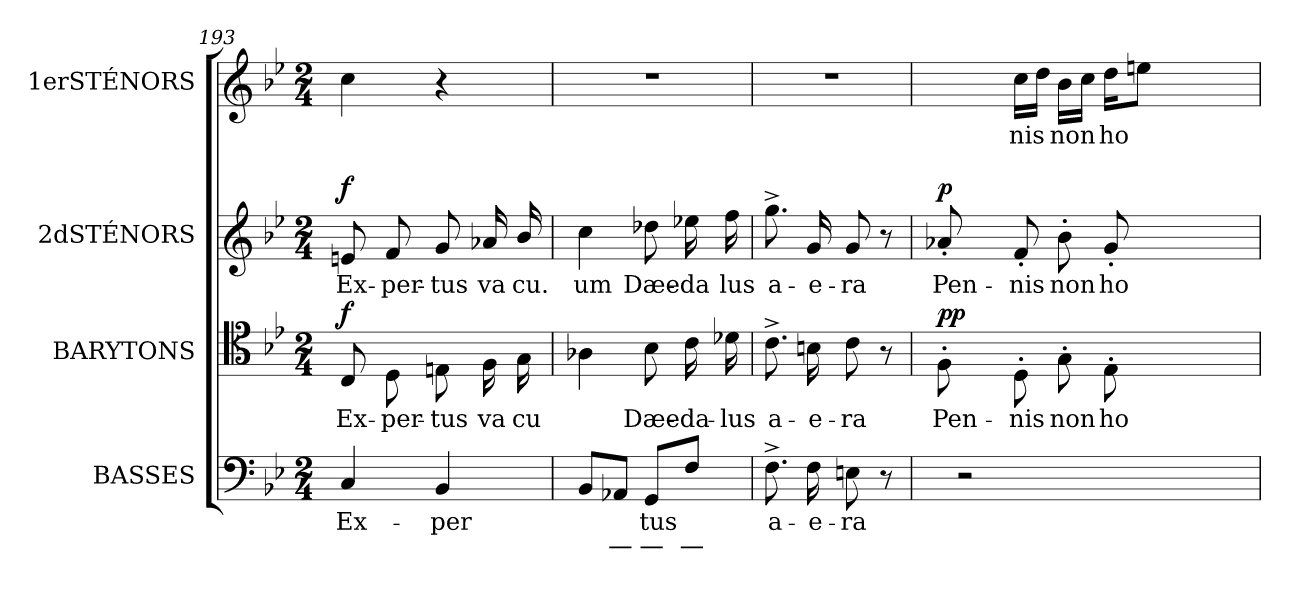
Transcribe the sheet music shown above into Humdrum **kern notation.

**kern	**text	**text	**kern	**text	**dynam	**kern	**text	**dynam	**kern	**text	**text
*part4	*part4	*part4	*part3	*part3	*part3	*part2	*part2	*part2	*part1	*part1	*part1
*staff4	*staff4	*staff4	*staff3	*staff3	*staff3	*staff2	*staff2	*staff2	*staff1	*staff1	*staff1
*I"BASSES	*	*	*I"BARYTONS	*	*	*I"2dSTÉNORS	*	*	*I"1erSTÉNORS	*	*
*clefF4	*	*	*clefC4	*	*	*clefG2	*	*	*clefG2	*	*
*k[b-e-]	*	*	*k[b-e-]	*	*	*k[b-e-]	*	*	*k[b-e-]	*	*
*M2/4	*	*	*M2/4	*	*	*M2/4	*	*	*M2/4	*	*
=193	=193	=193	=193	=193	=193	=193	=193	=193	=193	=193	=193
!	!	!	!	!	!LO:DY:a	!	!	!LO:DY:a	!	!	!
4Ci/	Ex-	.	8Ci/	Ex-	f	8eni/	Ex-	f	4cci\	.	.
.	.	.	8Di\	per-	.	8fi/	per-	.	.	.	.
4BB-i/	per-	.	8Eni\	tus	.	8gi/	tus	.	4r	.	.
.	.	.	16Fi\	va	.	16a-Xi/	va	.	.	.	.
.	.	.	16Gi\	cu	.	16b-i/	cu.	.	.	.	.
=194	=194	=194	=194	=194	=194	=194	=194	=194	=194	=194	=194
8BB-i/L	.	.	4A-Xi\	--	.	4cci\	um	.	2r	.	.
8AA-Xi/J	--	—	.	.	.	.	.	.	.	.	.
8GGi/L	tus	—	8B-i\	Dæe-	.	8dd-Xi\	Dæe-	.	.	.	.
8Fi/J	.	—	16ci\	da-	.	16ee-Xi\	da	.	.	.	.
.	.	.	16d-Xi\	lus	.	16ffi\	lus	.	.	.	.
=195	=195	=195	=195	=195	=195	=195	=195	=195	=195	=195	=195
8.F^>i\	a-	.	8.c^>i\	a-	.	8.gg^>i\	a-	.	2r	.	.
16Fi\	e-	.	16Bni\	e-	.	16gi/	e-	.	.	.	.
8Eni\	ra	.	8ci\	ra	.	8gi/	ra	.	.	.	.
8r	.	.	8r	.	.	8r	.	.	.	.	.
!!LO:LB:g=z
=196	=196	=196	=196	=196	=196	=196	=196	=196	=196	=196	=196
!	!	!	!	!	!LO:DY:a	!	!	!LO:DY:a	!	!	!
16ryy	.	.	8F'>i\	Pen-	pp	8a-X'>i/	Pen-	p	16ryy	.	.
2r	.	.	.	.	.	.	.	.	16b-i/JJ	Pen-	+
.	.	.	8D'>i\	nis	.	8f'>i/	nis	.	16cci\LL	nis	.
.	.	.	.	.	.	.	.	.	16ddi\JJ	.	.
.	.	.	8G'>i\	non	.	8b-'>i\	non	.	16b-i\LL	non	.
.	.	.	.	.	.	.	.	.	16cci\JJ	.	.
.	.	.	8E-'>i\	ho-	.	8g'>i/	ho-	.	16ddi\KL	ho	.
.	.	.	.	.	.	.	.	.	8eej\J	.	.
.	.	.	2ryy	.	.	2ryy	.	.	.	.	.
4..ryy	.	.	.	.	.	.	.	.	16ryy	.	.
.	.	.	.	.	.	.	.	.	4.ryy	.	.
=	=	=	=	=	=	=	=	=	=	=	=
*-	*-	*-	*-	*-	*-	*-	*-	*-	*-	*-	*-
